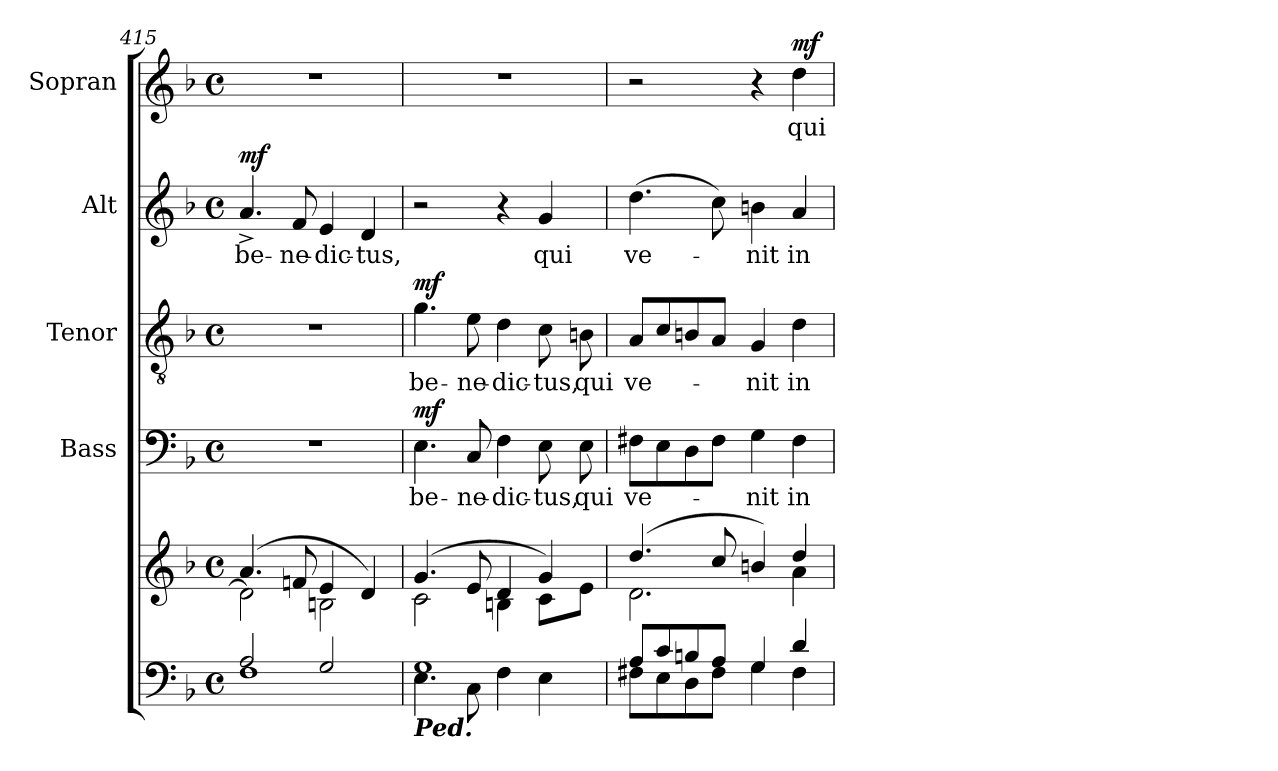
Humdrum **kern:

**kern	**kern	**kern	**text	**dynam	**kern	**text	**dynam	**kern	**text	**dynam	**kern	**text	**dynam
*part5	*part5	*part4	*part4	*part4	*part3	*part3	*part3	*part2	*part2	*part2	*part1	*part1	*part1
*staff6	*staff5	*staff4	*staff4	*staff4	*staff3	*staff3	*staff3	*staff2	*staff2	*staff2	*staff1	*staff1	*staff1
*	*	*I"Bass	*	*	*I"Tenor	*	*	*I"Alt	*	*	*I"Sopran	*	*
*	*	*I'B.	*	*	*I'T.	*	*	*I'A.	*	*	*I'S.	*	*
*clefF4	*clefG2	*clefF4	*	*	*clefGv2	*	*	*clefG2	*	*	*clefG2	*	*
*k[b-]	*k[b-]	*k[b-]	*	*	*k[b-]	*	*	*k[b-]	*	*	*k[b-]	*	*
*F:	*F:	*F:	*	*	*F:	*	*	*F:	*	*	*F:	*	*
*M4/4	*M4/4	*M4/4	*	*	*M4/4	*	*	*M4/4	*	*	*M4/4	*	*
*met(c)	*met(c)	*met(c)	*	*	*met(c)	*	*	*met(c)	*	*	*met(c)	*	*
=415	=415	=415	=415	=415	=415	=415	=415	=415	=415	=415	=415	=415	=415
*^	*^	*	*	*	*	*	*	*	*	*	*	*	*
!	!	!	!	!	!	!	!	!	!	!	!LO:LY:b	!LO:DY:a	!	!	!
2A/	1F	(4.a/	2d\]	1r	.	.	1r	.	.	4.a^>/	be-	mf	1r	.	.
!	!	!	!	!	!	!	!	!	!	!	!LO:LY:b	!	!	!	!
.	.	8fn/	.	.	.	.	.	.	.	8f/	-ne-	.	.	.	.
!	!	!	!	!	!	!	!	!	!	!	!LO:LY:b	!	!	!	!
2G/	.	4e/	2Bn\	.	.	.	.	.	.	4e/	-dic-	.	.	.	.
!	!	!	!	!	!	!	!	!	!	!	!LO:LY:b	!	!	!	!
.	.	4d/)	.	.	.	.	.	.	.	4d/	-tus,	.	.	.	.
=416	=416	=416	=416	=416	=416	=416	=416	=416	=416	=416	=416	=416	=416	=416	=416
!LO:TX:b:Bi:t=Ped.	!	!	!	!	!	!	!	!	!	!	!	!	!	!	!
!	!	!	!	!	!LO:LY:b	!LO:DY:a	!	!LO:LY:b	!LO:DY:a	!	!	!	!	!	!
1G	4.E\	(4.g/	2c\	4.E\	be-	mf	4.g\	be-	mf	2r	.	.	1r	.	.
!	!	!	!	!	!LO:LY:b	!	!	!LO:LY:b	!	!	!	!	!	!	!
.	8C\	8e/	.	8C/	-ne-	.	8e\	-ne-	.	.	.	.	.	.	.
!	!	!	!	!	!LO:LY:b	!	!	!LO:LY:b	!	!	!	!	!	!	!
.	4F\	4d/	4Bn\	4F\	-dic-	.	4d\	-dic-	.	4r	.	.	.	.	.
!	!	!	!	!	!LO:LY:b	!	!	!LO:LY:b	!	!	!LO:LY:b	!	!	!	!
.	4E\	4g/)	8c\L	8E\	-tus,	.	8c\	-tus,	.	4g/	qui	.	.	.	.
!	!	!	!	!	!LO:LY:b	!	!	!LO:LY:b	!	!	!	!	!	!	!
.	.	.	8e\J	8E\	qui	.	8Bn\	qui	.	.	.	.	.	.	.
!!LO:LB:g=z
=417	=417	=417	=417	=417	=417	=417	=417	=417	=417	=417	=417	=417	=417	=417	=417
!	!	!	!	!	!LO:LY:b	!	!	!LO:LY:b	!	!	!LO:LY:b	!	!	!	!
8A/L	8F#X\L	(4.dd/	2.d\	8F#X\L	ve-	.	8A/L	ve-	.	(>4.dd\	ve-	.	2r	.	.
8c/	8E\	.	.	8E\	.	.	8c/	.	.	.	.	.	.	.	.
8Bn/	8D\	.	.	8D\	.	.	8Bn/	.	.	.	.	.	.	.	.
8A/J	8F#\J	8cc/	.	8F#\J	.	.	8A/J	.	.	8cc\)	.	.	.	.	.
!	!	!	!	!	!LO:LY:b	!	!	!LO:LY:b	!	!	!LO:LY:b	!	!	!	!
4G/	4G\	4bn/)	.	4G\	-nit	.	4G/	-nit	.	4bn\	-nit	.	4r	.	.
!	!	!	!	!	!LO:LY:b	!	!	!LO:LY:b	!	!	!LO:LY:b	!	!	!LO:LY:b	!LO:DY:a
4d/	4F#\	4dd/	4a\	4F#\	in	.	4d\	in	.	4a/	in	.	4dd\	qui	mf
*v	*v	*	*	*	*	*	*	*	*	*	*	*	*	*	*
*	*v	*v	*	*	*	*	*	*	*	*	*	*	*	*
=	=	=	=	=	=	=	=	=	=	=	=	=	=
*-	*-	*-	*-	*-	*-	*-	*-	*-	*-	*-	*-	*-	*-
